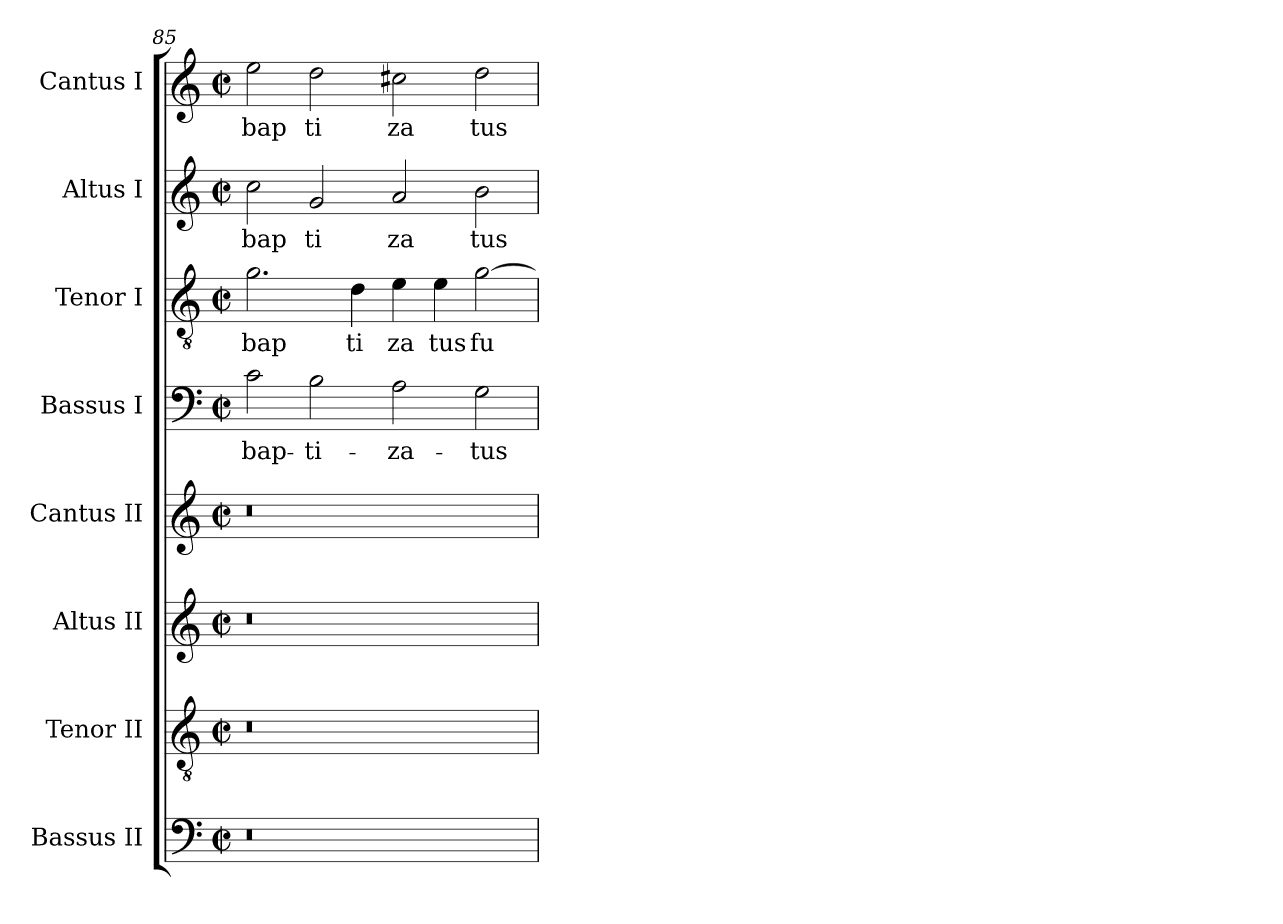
**kern	**kern	**kern	**kern	**kern	**text	**kern	**text	**kern	**text	**kern	**text
*part8	*part7	*part6	*part5	*part4	*part4	*part3	*part3	*part2	*part2	*part1	*part1
*staff8	*staff7	*staff6	*staff5	*staff4	*staff4	*staff3	*staff3	*staff2	*staff2	*staff1	*staff1
*I"Bassus II	*I"Tenor II	*I"Altus II	*I"Cantus II	*I"Bassus I	*	*I"Tenor I	*	*I"Altus I	*	*I"Cantus I	*
*clefF4	*clefGv2	*clefG2	*clefG2	*clefF4	*	*clefGv2	*	*clefG2	*	*clefG2	*
*M2/2	*M2/2	*M2/2	*M2/2	*M2/2	*	*M2/2	*	*M2/2	*	*M2/2	*
*met(c|)	*met(c|)	*met(c|)	*met(c|)	*met(c|)	*	*met(c|)	*	*met(c|)	*	*met(c|)	*
=85	=85	=85	=85	=85	=85	=85	=85	=85	=85	=85	=85
!	!	!	!	!	!LO:LY:b:cj	!	!LO:LY:b:cj	!	!LO:LY:b:cj	!	!LO:LY:b:cj
0r	0r	0r	0r	2c\	bap-	2.g\	bap	2cc\	bap	2ee\	bap
!	!	!	!	!	!LO:LY:b:cj	!	!	!	!LO:LY:b:cj	!	!LO:LY:b:cj
.	.	.	.	2B\	-ti-	.	.	2g/	ti	2dd\	ti
!	!	!	!	!	!	!	!LO:LY:b:cj	!	!	!	!
.	.	.	.	.	.	4d\	ti	.	.	.	.
!	!	!	!	!	!LO:LY:b:cj	!	!LO:LY:b:cj	!	!LO:LY:b:cj	!	!LO:LY:b:cj
.	.	.	.	2A\	-za-	4e\	za	2a/	za	2cc#X\	za
!	!	!	!	!	!	!	!LO:LY:b:cj	!	!	!	!
.	.	.	.	.	.	4e\	tus	.	.	.	.
!	!	!	!	!	!LO:LY:b:cj	!	!LO:LY:b:cj	!	!LO:LY:b:cj	!	!LO:LY:b:cj
.	.	.	.	2G\	-tus	[>2g\	fu	2b\	tus	2dd\	tus
=	=	=	=	=	=	=	=	=	=	=	=
*-	*-	*-	*-	*-	*-	*-	*-	*-	*-	*-	*-
